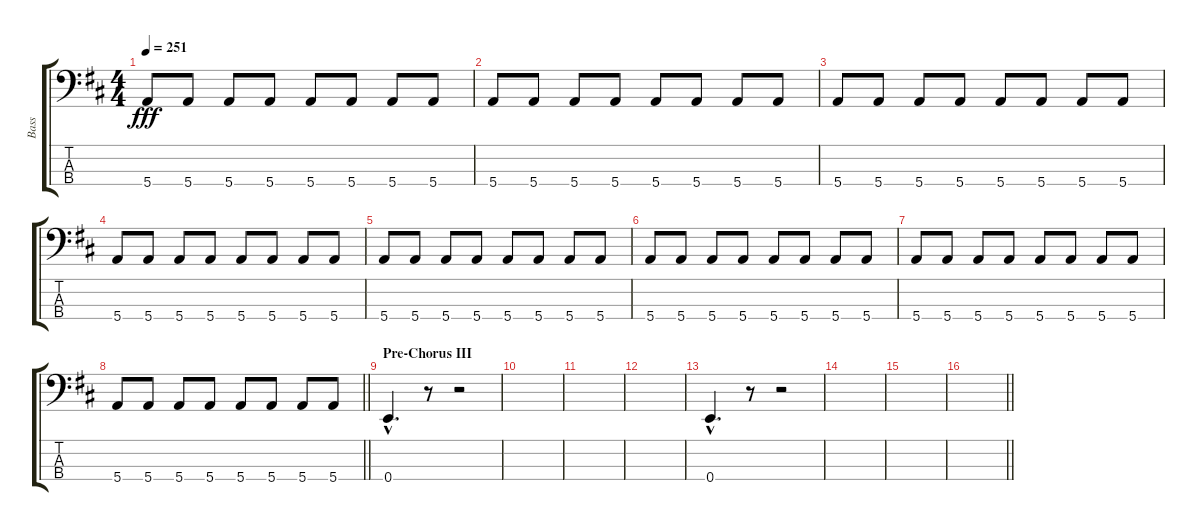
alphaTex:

\track ("Bass" "Bass") {instrument electricbassfinger}
\staff {score tabs}
\tuning (G2 D2 A1 E1) {hide}
\ts (4 4)
\tempo 251
\clef f4
\ks d
5.4.8{dy fff} 5.4.8 5.4.8 5.4.8 5.4.8 5.4.8 5.4.8 5.4.8 |
5.4.8 5.4.8 5.4.8 5.4.8 5.4.8 5.4.8 5.4.8 5.4.8 |
5.4.8 5.4.8 5.4.8 5.4.8 5.4.8 5.4.8 5.4.8 5.4.8 |
5.4.8 5.4.8 5.4.8 5.4.8 5.4.8 5.4.8 5.4.8 5.4.8 |
5.4.8 5.4.8 5.4.8 5.4.8 5.4.8 5.4.8 5.4.8 5.4.8 |
5.4.8 5.4.8 5.4.8 5.4.8 5.4.8 5.4.8 5.4.8 5.4.8 |
5.4.8 5.4.8 5.4.8 5.4.8 5.4.8 5.4.8 5.4.8 5.4.8 |
\barLineRight lightlight
5.4.8 5.4.8 5.4.8 5.4.8 5.4.8 5.4.8 5.4.8 5.4.8 |
\section ("" "Pre-Chorus III")
0.4{hac}.4{d} r.8 r.2 |
|
|
|
0.4{hac}.4{d} r.8 r.2 |
|
|
\barLineRight lightlight
